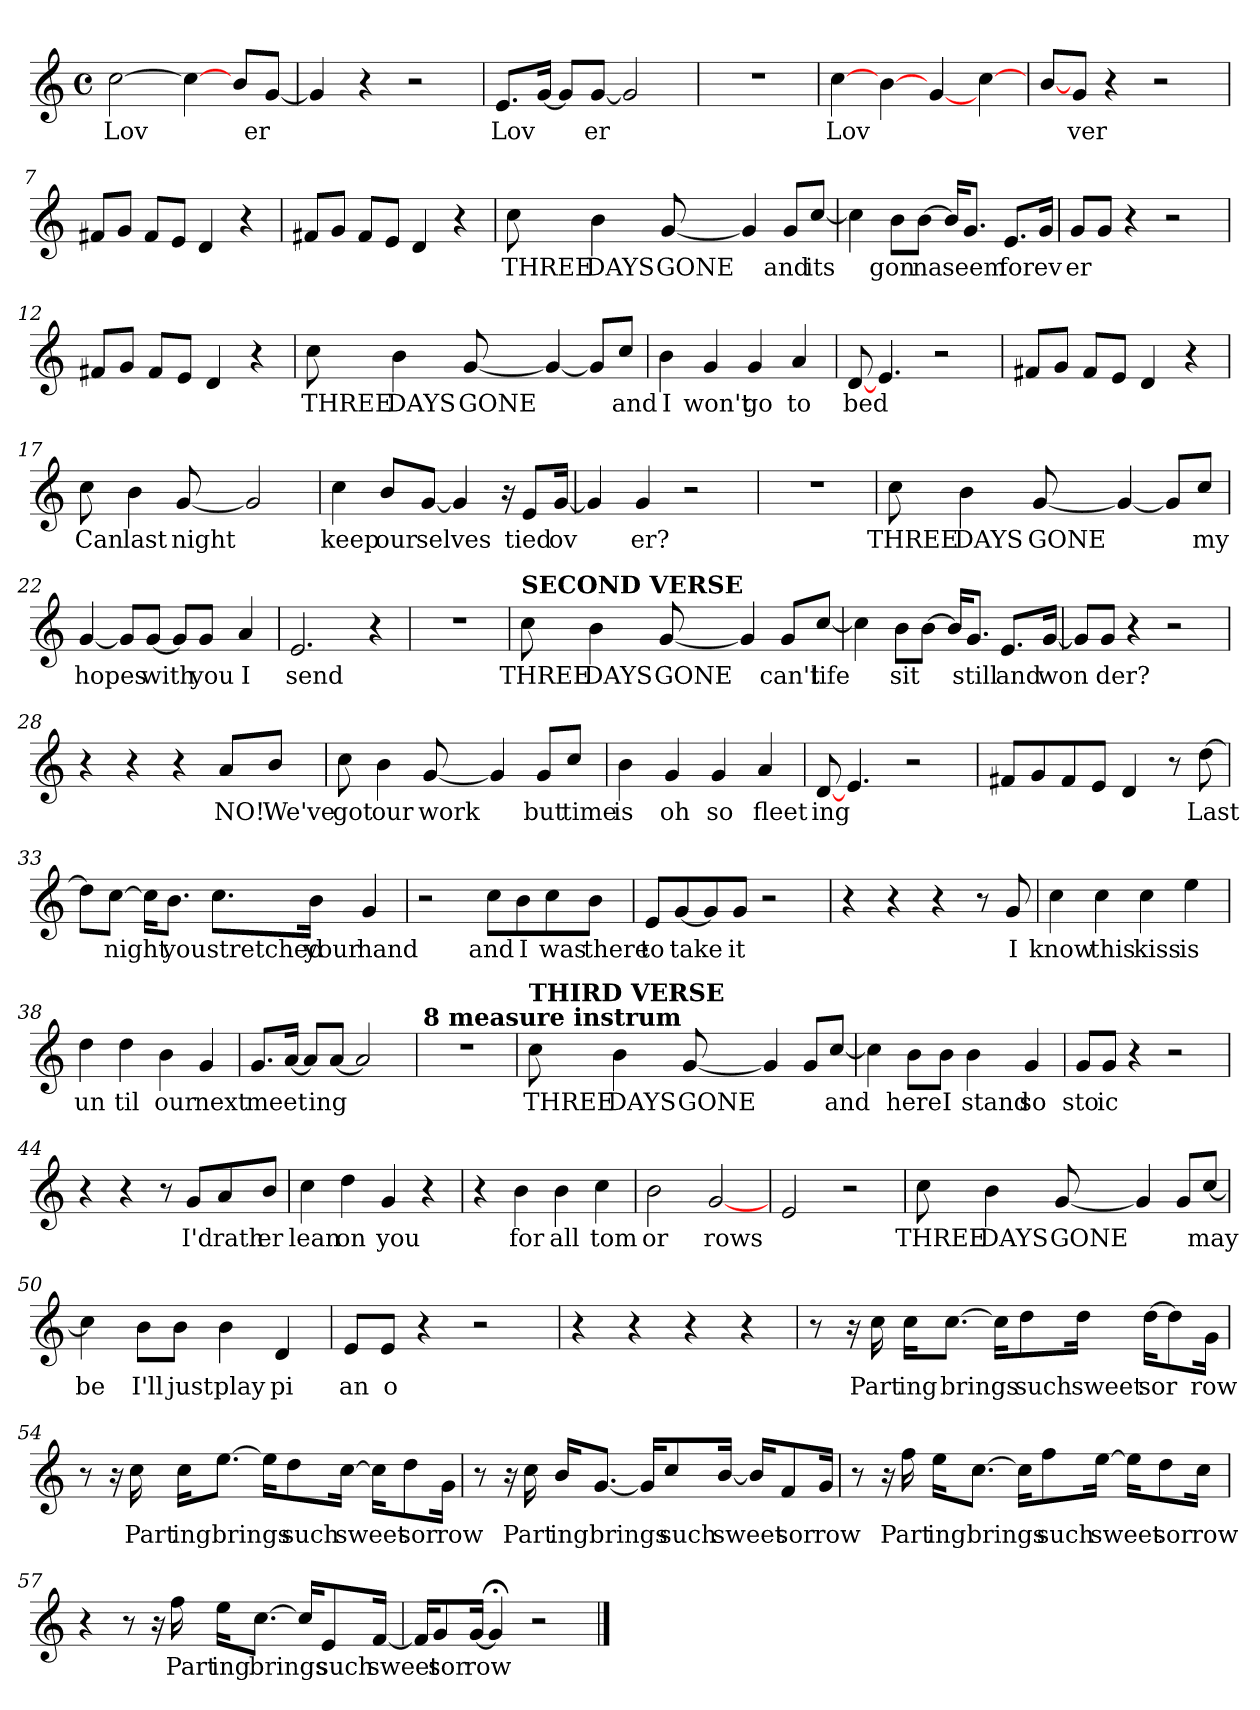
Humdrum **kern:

**kern	**text
*part1	*part1
*staff1	*staff1
*clefG2	*
*k[]	*
*C:	*
*M4/4	*
*met(c)	*
=1	=1
[2cc\	Lov
4cc\_	.
8b/L	.
[8g/J	er
=2	=2
4g/]	.
4r	.
2r	.
=3	=3
8.e/L	Lov
[16g/Jk	.
8g/L]	.
[8g/J	er
2g/]	.
=4	=4
1r	.
!!LO:LB:g=z
=5	=5
[4cc\	Lov
[4b\	.
[4g/	.
[4cc\	.
=6	=6
[8b/L	.
8g/J	ver
4r	.
2r	.
=7	=7
8f#X/L	.
8g/J	.
8f#/L	.
8e/J	.
4d/	.
4r	.
=8	=8
8f#X/L	.
8g/J	.
8f#/L	.
8e/J	.
4d/	.
4r	.
!!LO:LB:g=z
=9	=9
8cc\	THREE
4b\	DAYS
[8g/	GONE
4g/]	.
8g/L	and
[8cc/J	its
=10	=10
4cc\]	.
8b\L	gon
[8b\J	na
16b/KL]	.
8.g/J	seem
8.e/L	for
16g/Jk	ev
=11	=11
8g/L	er
8g/J	.
4r	.
2r	.
=12	=12
8f#X/L	.
8g/J	.
8f#/L	.
8e/J	.
4d/	.
4r	.
!!LO:LB:g=z
=13	=13
8cc\	THREE
4b\	DAYS
[8g/	GONE
4g/_	.
8g/L]	.
8cc/J	and
=14	=14
4b\	I
4g/	won't
4g/	go
4a/	to
=15	=15
[8d/	bed
4.e/	.
2r	.
=16	=16
8f#X/L	.
8g/J	.
8f#/L	.
8e/J	.
4d/	.
4r	.
!!LO:LB:g=z
=17	=17
8cc\	Can
4b\	last
[8g/	night
2g/]	.
=18	=18
4cc\	keep
8b/L	our
[8g/J	selves
4g/]	.
16r	.
8e/L	tied
[16g/Jk	ov
=19	=19
4g/]	.
4g/	er?
2r	.
=20	=20
1r	.
!!LO:LB:g=z
=21	=21
8cc\	THREE
4b\	DAYS
[8g/	GONE
4g/_	.
8g/L]	.
8cc/J	my
=22	=22
[4g/	hopes
8g/L]	.
[8g/J	with
8g/L]	.
8g/J	you
4a/	I
=23	=23
2.e/	send
4r	.
=24	=24
1r	.
!!LO:LB:g=z
=25	=25
!LO:TX:a:B:t=SECOND VERSE	!
8cc\	THREE
4b\	DAYS
[8g/	GONE
4g/]	.
8g/L	can't
[8cc/J	life
=26	=26
4cc\]	.
8b\L	sit
[8b\J	.
16b/KL]	.
8.g/J	still
8.e/L	and
[16g/Jk	won
=27	=27
8g/L]	.
8g/J	der?
4r	.
2r	.
=28	=28
4r	.
4r	.
4r	.
8a/L	NO!
8b/J	We've
!!LO:PB:g=z
=29	=29
8cc\	got
4b\	our
[8g/	work
4g/]	.
8g/L	but
8cc/J	time
=30	=30
4b\	is
4g/	oh
4g/	so
4a/	fleet
=31	=31
[8d/	ing
4.e/	.
2r	.
=32	=32
8f#X/L	.
8g/	.
8f#/	.
8e/J	.
4d/	.
8r	.
[8dd\	Last
!!LO:LB:g=z
=33	=33
8dd\L]	.
[8cc\J	night
16cc\KL]	.
8.b\J	you
8.cc\L	stretched
16b\Jk	your
4g/	hand
=34	=34
2r	.
8cc\L	and
8b\	I
8cc\	was
8b\J	there
=35	=35
8e/L	to
[8g/	take
8g/]	.
8g/J	it
2r	.
=36	=36
4r	.
4r	.
4r	.
8r	.
8g/	I
!!LO:LB:g=z
=37	=37
4cc\	know
4cc\	this
4cc\	kiss
4ee\	is
=38	=38
4dd\	un
4dd\	til
4b\	our
4g/	next
=39	=39
8.g/L	meet
[16a/Jk	.
8a/L]	.
[8a/J	ing
2a/]	.
=40	=40
!LO:TX:a:B:t=8 measure instrum	!
1r	.
!!LO:LB:g=z
=41	=41
!LO:TX:a:B:t=THIRD VERSE	!
8cc\	THREE
4b\	DAYS
[8g/	GONE
4g/]	.
8g/L	.
[8cc/J	and
=42	=42
4cc\]	.
8b\L	here
8b\J	I
4b\	stand
4g/	so
=43	=43
8g/L	sto
8g/J	ic
4r	.
2r	.
=44	=44
4r	.
4r	.
8r	.
8g/L	I'd
8a/	rath
8b/J	er
!!LO:LB:g=z
=45	=45
4cc\	lean
4dd\	on
4g/	you
4r	.
=46	=46
4r	.
4b\	for
4b\	all
4cc\	tom
=47	=47
2b\	or
[2g/	rows
=48	=48
2e/	.
2r	.
!!LO:LB:g=z
=49	=49
8cc\	THREE
4b\	DAYS
[8g/	GONE
4g/]	.
8g/L	.
[8cc/J	may
=50	=50
4cc\]	be
8b\L	I'll
8b\J	just
4b\	play
4d/	pi
=51	=51
8e/L	an
8e/J	o
4r	.
2r	.
=52	=52
4r	.
4r	.
4r	.
4r	.
!!LO:LB:g=z
=53	=53
8r	.
16r	.
16cc\	Part
16cc\KL	ing
[8.cc\J	brings
16cc\KL]	.
8dd\	such
16dd\Jk	sweet
[16dd\KL	sor
8dd\]	.
16g\Jk	row
=54	=54
8r	.
16r	.
16cc\	Part
16cc\KL	ing
[8.ee\J	brings
16ee\KL]	.
8dd\	such
[16cc\Jk	sweet
16cc\KL]	.
8dd\	sor
16g\Jk	row
!!LO:LB:g=z
=55	=55
8r	.
16r	.
16cc\	Part
16b/KL	ing
[8.g/J	brings
16g/KL]	.
8cc/	such
[16b/Jk	sweet
16b/KL]	.
8f/	sor
16g/Jk	row
=56	=56
8r	.
16r	.
16ff\	Part
16ee\KL	ing
[8.cc\J	brings
16cc\KL]	.
8ff\	such
[16ee\Jk	sweet
16ee\KL]	.
8dd\	sor
16cc\Jk	row
!!LO:LB:g=z
=57	=57
4r	.
8r	.
16r	.
16ff\	Part
16ee\KL	ing
[8.cc\J	brings
16cc/KL]	.
8e/	such
[16f/Jk	sweet
=58	=58
16f/KL]	.
8g/	sor
[16g/Jk	row
4g;</]	.
2r	.
==	==
*-	*-
